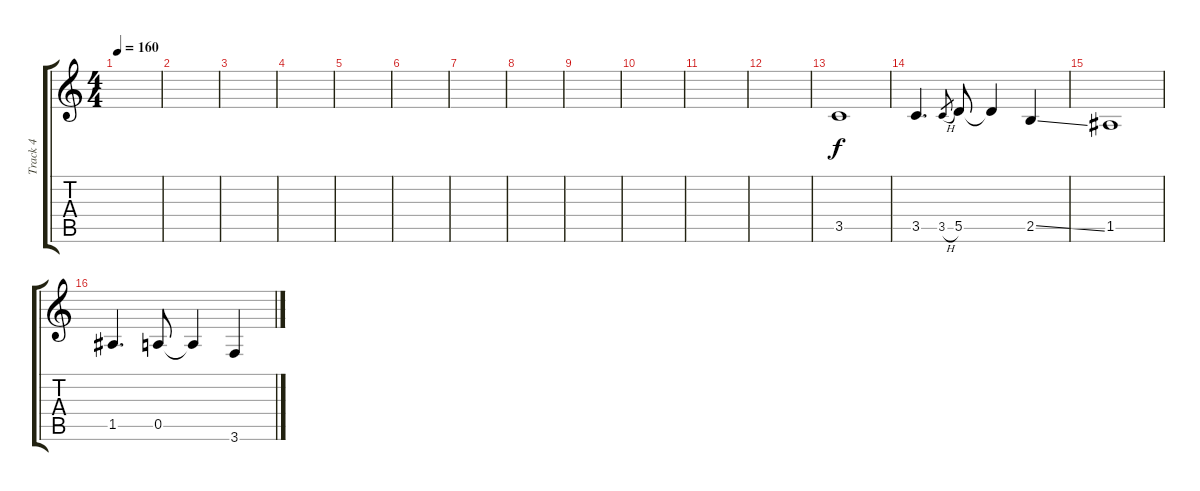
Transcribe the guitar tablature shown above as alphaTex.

\track ("Track 4" "Track 4") {instrument electricguitarclean}
\staff {score tabs}
\tuning (E4 B3 G3 D3 A2 D2) {hide}
\ts (4 4)
\tempo 160
\clef g2
\ks c
|
|
|
|
|
|
|
|
|
|
|
|
3.5.1 |
3.5.4{d} 3.5{h}.8{gr} 5.5.8 5.5{t}.4 2.5{ss}.4 |
1.5.1 |
1.5.4{d} 0.5.8 0.5{t}.4 3.6.4
